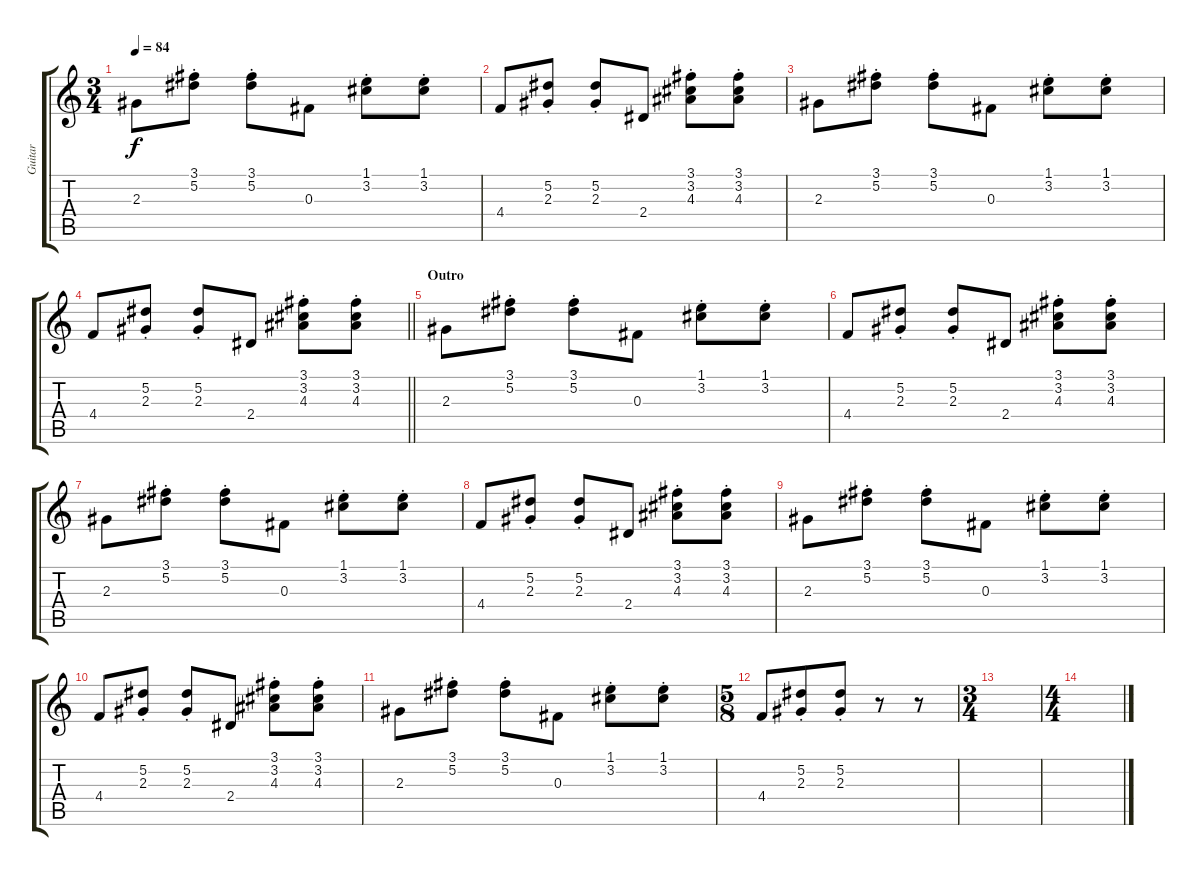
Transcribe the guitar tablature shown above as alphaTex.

\track ("Guitar" "Guitar") {instrument acousticguitarsteel}
\staff {score tabs}
\tuning (Eb4 Bb3 Gb3 Db3 Ab2 Eb2) {hide}
\ts (3 4)
\tempo 84
\clef g2
\ks c
2.3.8{dy f} (3.1{st} 5.2{st}).8 (3.1{st} 5.2{st}).8 0.3.8 (1.1{st} 3.2{st}).8 (1.1{st} 3.2{st}).8 |
4.4.8 (5.2{st} 2.3{st}).8 (5.2{st} 2.3{st}).8 2.4.8 (3.1{st} 3.2{st} 4.3{st}).8 (3.1{st} 3.2{st} 4.3{st}).8 |
2.3.8 (3.1{st} 5.2{st}).8 (3.1{st} 5.2{st}).8 0.3.8 (1.1{st} 3.2{st}).8 (1.1{st} 3.2{st}).8 |
\barLineRight lightlight
4.4.8 (5.2{st} 2.3{st}).8 (5.2{st} 2.3{st}).8 2.4.8 (3.1{st} 3.2{st} 4.3{st}).8 (3.1{st} 3.2{st} 4.3{st}).8 |
\section ("" "Outro")
2.3.8 (3.1{st} 5.2{st}).8 (3.1{st} 5.2{st}).8 0.3.8 (1.1{st} 3.2{st}).8 (1.1{st} 3.2{st}).8 |
4.4.8 (5.2{st} 2.3{st}).8 (5.2{st} 2.3{st}).8 2.4.8 (3.1{st} 3.2{st} 4.3{st}).8 (3.1{st} 3.2{st} 4.3{st}).8 |
2.3.8 (3.1{st} 5.2{st}).8 (3.1{st} 5.2{st}).8 0.3.8 (1.1{st} 3.2{st}).8 (1.1{st} 3.2{st}).8 |
4.4.8 (5.2{st} 2.3{st}).8 (5.2{st} 2.3{st}).8 2.4.8 (3.1{st} 3.2{st} 4.3{st}).8 (3.1{st} 3.2{st} 4.3{st}).8 |
2.3.8 (3.1{st} 5.2{st}).8 (3.1{st} 5.2{st}).8 0.3.8 (1.1{st} 3.2{st}).8 (1.1{st} 3.2{st}).8 |
4.4.8 (5.2{st} 2.3{st}).8 (5.2{st} 2.3{st}).8 2.4.8 (3.1{st} 3.2{st} 4.3{st}).8 (3.1{st} 3.2{st} 4.3{st}).8 |
2.3.8 (3.1{st} 5.2{st}).8 (3.1{st} 5.2{st}).8 0.3.8 (1.1{st} 3.2{st}).8 (1.1{st} 3.2{st}).8 |
\ts (5 8)
4.4.8 (5.2{st} 2.3{st}).8 (5.2{st} 2.3{st}).8 r.8 r.8 |
\ts (3 4)
|
\ts (4 4)
